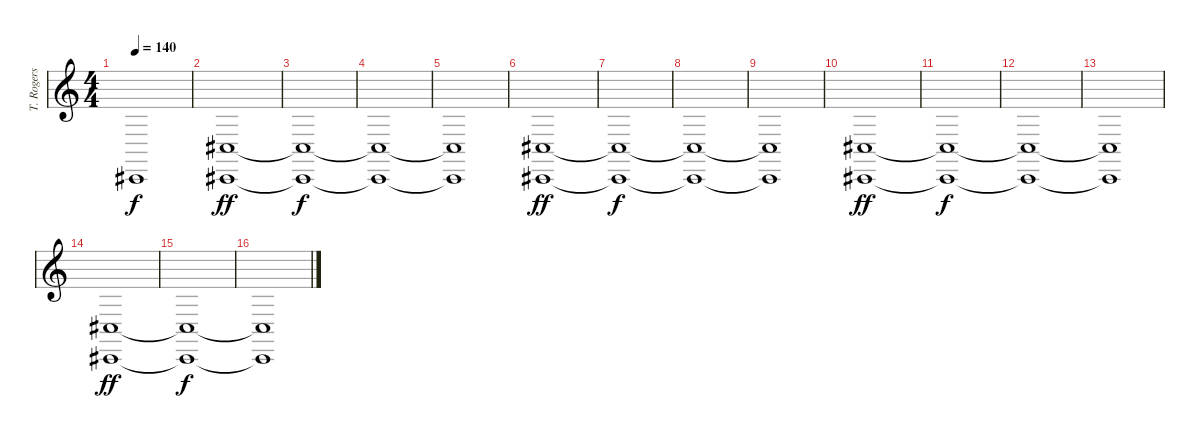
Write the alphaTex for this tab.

\track ("T. Rogers Keys" "T. Rogers ") {instrument lead2sawtooth}
\staff {score}
\tuning (Db4 Ab3 E3 B2 Gb2 Db2) {hide}
\ts (4 4)
\tempo 140
\clef g2
\ks c
0.6{t}.1{dy f} |
(2.4 0.6).1{dy ff volume 11 instrument lead2sawtooth} |
(2.4{t} 0.6{t}).1{dy f volume 5} |
(2.4{t} 0.6{t}).1 |
(2.4{t} 0.6{t}).1 |
(2.4 0.6).1{dy ff volume 11} |
(2.4{t} 0.6{t}).1{dy f volume 5} |
(2.4{t} 0.6{t}).1 |
(2.4{t} 0.6{t}).1 |
(2.4 0.6).1{dy ff volume 11} |
(2.4{t} 0.6{t}).1{dy f volume 5} |
(2.4{t} 0.6{t}).1 |
(2.4{t} 0.6{t}).1 |
(2.4 0.6).1{dy ff volume 11} |
(2.4{t} 0.6{t}).1{dy f volume 5} |
(2.4{t} 0.6{t}).1
